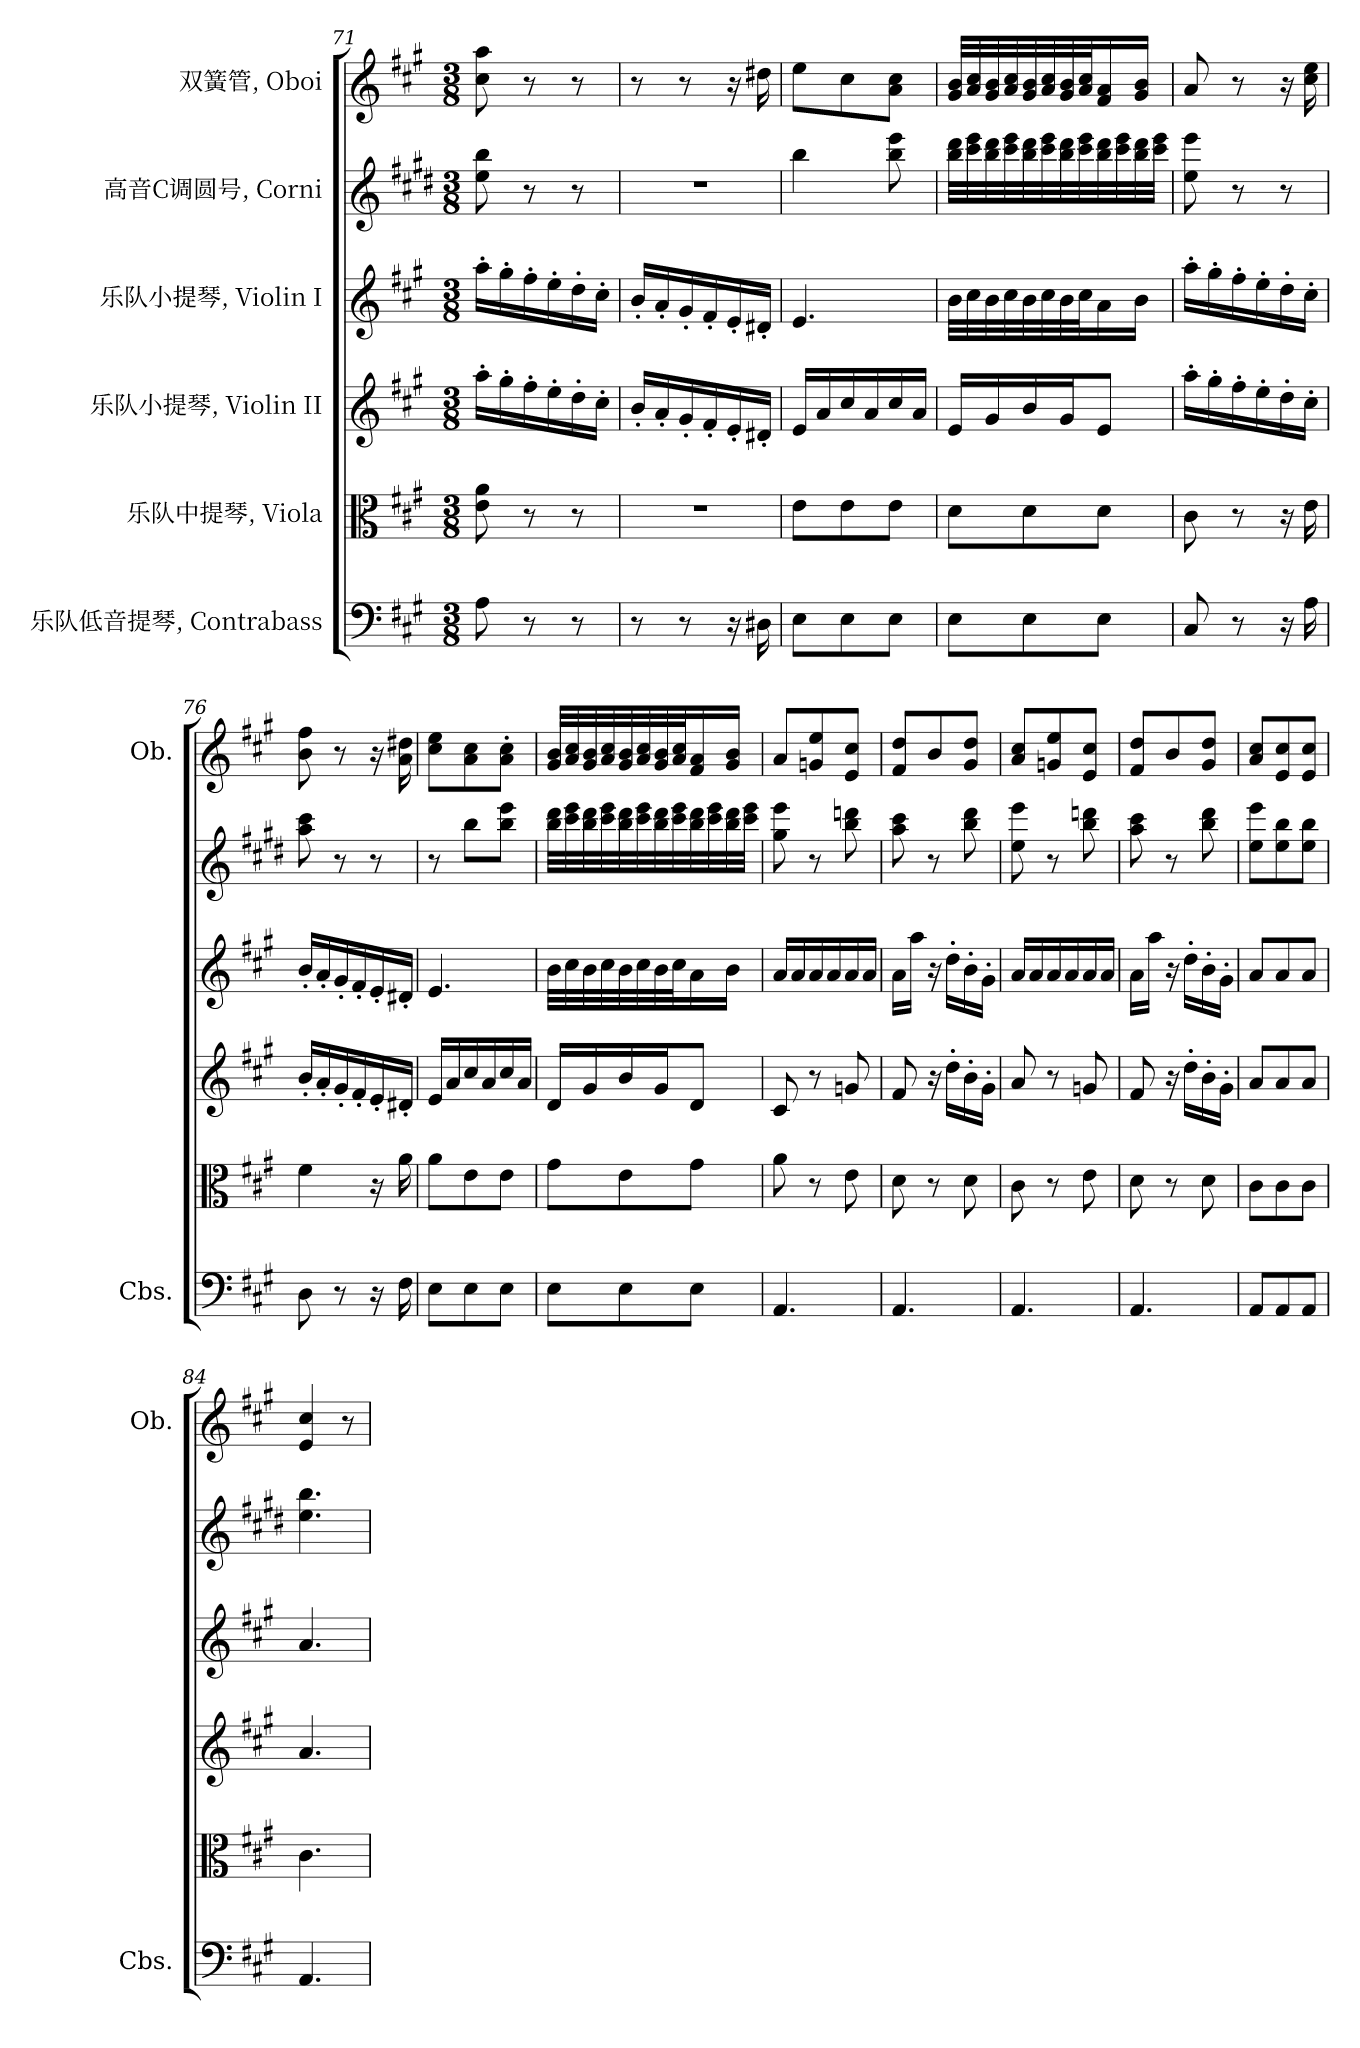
**kern	**kern	**kern	**kern	**kern	**kern
*part6	*part5	*part4	*part3	*part2	*part1
*staff6	*staff5	*staff4	*staff3	*staff2	*staff1
*I"乐队低音提琴, Contrabass	*I"乐队中提琴, Viola	*I"乐队小提琴, Violin II	*I"乐队小提琴, Violin I	*I"高音C调圆号, Corni	*I"双簧管, Oboi
*I'Cbs.	*	*	*	*	*I'Ob.
*clefF4	*clefC3	*clefG2	*clefG2	*clefG2	*clefG2
*ITrd7c12	*	*	*	*ITrd4c7	*
*k[f#c#g#]	*k[f#c#g#]	*k[f#c#g#]	*k[f#c#g#]	*k[f#c#g#]	*k[f#c#g#]
*M3/8	*M3/8	*M3/8	*M3/8	*M3/8	*M3/8
=71	=71	=71	=71	=71	=71
8AA\	8e\ 8a\	16aa'\LL	16aa'\LL	8a\ 8ee\	8cc#\ 8aa\
.	.	16gg#'\	16gg#'\	.	.
8r	8r	16ff#'\	16ff#'\	8r	8r
.	.	16ee'\	16ee'\	.	.
8r	8r	16dd'\	16dd'\	8r	8r
.	.	16cc#'\JJ	16cc#'\JJ	.	.
=72	=72	=72	=72	=72	=72
8r	4.r	16b'/LL	16b'/LL	4.r	8r
.	.	16a'/	16a'/	.	.
8r	.	16g#'/	16g#'/	.	8r
.	.	16f#'/	16f#'/	.	.
16r	.	16e'/	16e'/	.	16r
16DD#X\	.	16d#X'/JJ	16d#X'/JJ	.	16dd#X\
=73	=73	=73	=73	=73	=73
8EE\L	8e\L	16e/LL	4.e/	4ee\	8ee\L
.	.	16a/	.	.	.
8EE\	8e\	16cc#/	.	.	8cc#\
.	.	16a/	.	.	.
8EE\J	8e\J	16cc#/	.	8ee\ 8aa\	8a\ 8cc#\J
.	.	16a/JJ	.	.	.
!!LO:LB:g=z
=74	=74	=74	=74	=74	=74
8EE\L	8d\L	16e/LL	32b\LLL	32ee\ 32gg#\LLL	32g#/ 32b/LLL
.	.	.	32cc#\	32ff#\ 32aa\	32a/ 32cc#/
.	.	16g#/	32b\	32ee\ 32gg#\	32g#/ 32b/
.	.	.	32cc#\	32ff#\ 32aa\	32a/ 32cc#/
8EE\	8d\	16b/	32b\	32ee\ 32gg#\	32g#/ 32b/
.	.	.	32cc#\	32ff#\ 32aa\	32a/ 32cc#/
.	.	16g#/J	32b\	32ee\ 32gg#\	32g#/ 32b/
.	.	.	32cc#\J	32ff#\ 32aa\	32a/ 32cc#/J
8EE\J	8d\J	8e/J	16a\	32ee\ 32gg#\	16f#/ 16a/
.	.	.	.	32ff#\ 32aa\	.
.	.	.	16b\JJ	32ee\ 32gg#\	16g#/ 16b/JJ
.	.	.	.	32ff#\ 32aa\JJJ	.
=75	=75	=75	=75	=75	=75
8CC#/	8c#\	16aa'\LL	16aa'\LL	8a\ 8aa\	8a/
.	.	16gg#'\	16gg#'\	.	.
8r	8r	16ff#'\	16ff#'\	8r	8r
.	.	16ee'\	16ee'\	.	.
16r	16r	16dd'\	16dd'\	8r	16r
16AA\	16e\	16cc#'\JJ	16cc#'\JJ	.	16cc#\ 16ee\
=76	=76	=76	=76	=76	=76
8DD\	4f#\	16b'/LL	16b'/LL	8dd\ 8ff#\	8b\ 8ff#\
.	.	16a'/	16a'/	.	.
8r	.	16g#'/	16g#'/	8r	8r
.	.	16f#'/	16f#'/	.	.
16r	16r	16e'/	16e'/	8r	16r
16FF#\	16a\	16d#X'/JJ	16d#X'/JJ	.	16a\ 16dd#X\
=77	=77	=77	=77	=77	=77
8EE\L	8a\L	16e/LL	4.e/	8r	8cc#\ 8ee\L
.	.	16a/	.	.	.
8EE\	8e\	16cc#/	.	8ee\L	8a\ 8cc#\
.	.	16a/	.	.	.
8EE\J	8e\J	16cc#/	.	8ee\ 8aa\J	8a\' 8cc#\'J
.	.	16a/JJ	.	.	.
!!LO:PB:g=z
=78	=78	=78	=78	=78	=78
8EE\L	8g#\L	16d/LL	32b\LLL	32ee\ 32gg#\LLL	32g#/ 32b/LLL
.	.	.	32cc#\	32ff#\ 32aa\	32a/ 32cc#/
.	.	16g#/	32b\	32ee\ 32gg#\	32g#/ 32b/
.	.	.	32cc#\	32ff#\ 32aa\	32a/ 32cc#/
8EE\	8e\	16b/	32b\	32ee\ 32gg#\	32g#/ 32b/
.	.	.	32cc#\	32ff#\ 32aa\	32a/ 32cc#/
.	.	16g#/J	32b\	32ee\ 32gg#\	32g#/ 32b/
.	.	.	32cc#\J	32ff#\ 32aa\	32a/ 32cc#/J
8EE\J	8g#\J	8d/J	16a\	32ee\ 32gg#\	16f#/ 16a/
.	.	.	.	32ff#\ 32aa\	.
.	.	.	16b\JJ	32ee\ 32gg#\	16g#/ 16b/JJ
.	.	.	.	32ff#\ 32aa\JJJ	.
=79	=79	=79	=79	=79	=79
4.AAA/	8a\	8c#/	16a/LL	8cc#\ 8aa\	8a/L
.	.	.	16a/	.	.
.	8r	8r	16a/	8r	8gn/ 8ee/
.	.	.	16a/	.	.
.	8e\	8gn/	16a/	8ee\ 8ggn\	8e/ 8cc#/J
.	.	.	16a/JJ	.	.
=80	=80	=80	=80	=80	=80
4.AAA/	8d\	8f#/	16a\LL	8dd\ 8ff#\	8f#/ 8dd/L
.	.	.	16aa\JJ	.	.
.	8r	16r	16r	8r	8b/
.	.	16dd'\LL	16dd'\LL	.	.
.	8d\	16b'\	16b'\	8ee\ 8gg#\	8g#/ 8dd/J
.	.	16g#'\JJ	16g#'\JJ	.	.
=81	=81	=81	=81	=81	=81
4.AAA/	8c#\	8a/	16a/LL	8a\ 8aa\	8a/ 8cc#/L
.	.	.	16a/	.	.
.	8r	8r	16a/	8r	8gn/ 8ee/
.	.	.	16a/	.	.
.	8e\	8gn/	16a/	8ee\ 8ggn\	8e/ 8cc#/J
.	.	.	16a/JJ	.	.
=82	=82	=82	=82	=82	=82
4.AAA/	8d\	8f#/	16a\LL	8dd\ 8ff#\	8f#/ 8dd/L
.	.	.	16aa\JJ	.	.
.	8r	16r	16r	8r	8b/
.	.	16dd'\LL	16dd'\LL	.	.
.	8d\	16b'\	16b'\	8ee\ 8gg#\	8g#/ 8dd/J
.	.	16g#'\JJ	16g#'\JJ	.	.
!!LO:LB:g=z
=83	=83	=83	=83	=83	=83
8AAA/L	8c#\L	8a/L	8a/L	8a\ 8aa\L	8a/ 8cc#/L
8AAA/	8c#\	8a/	8a/	8a\ 8ee\	8e/ 8cc#/
8AAA/J	8c#\J	8a/J	8a/J	8a\ 8ee\J	8e/ 8cc#/J
=84	=84	=84	=84	=84	=84
4.AAA/	4.c#\	4.a/	4.a/	4.a\ 4.ee\	4e/ 4cc#/
.	.	.	.	.	8r
=	=	=	=	=	=
*-	*-	*-	*-	*-	*-
